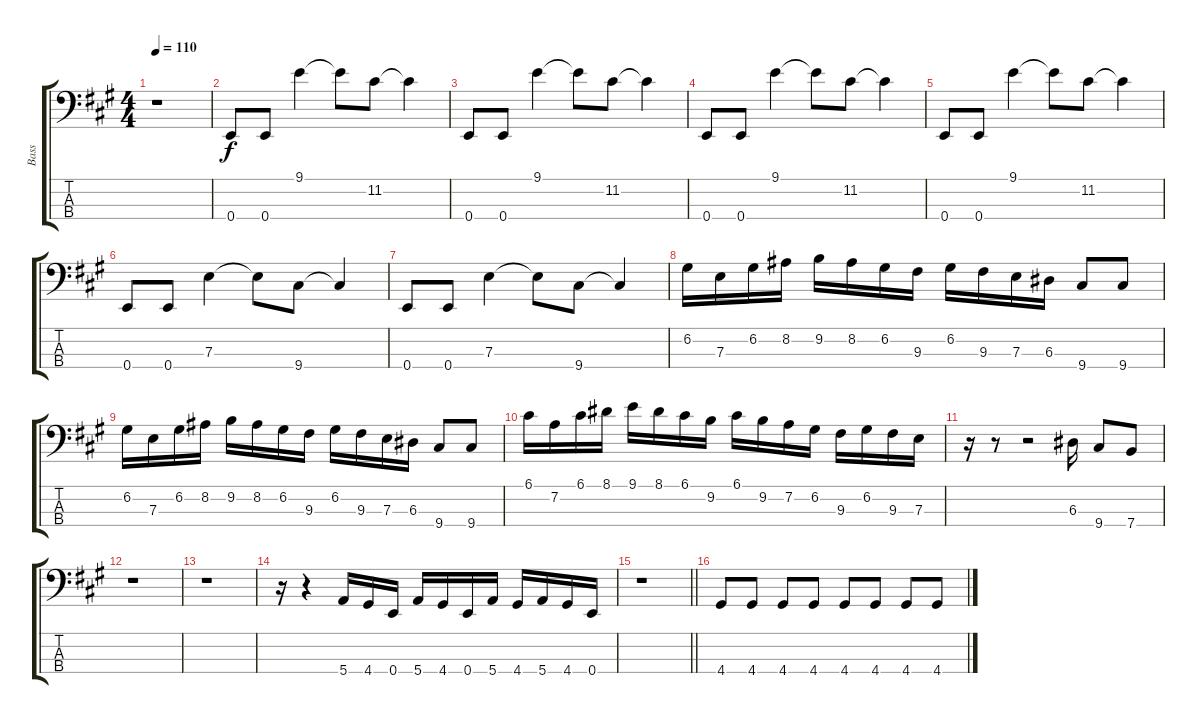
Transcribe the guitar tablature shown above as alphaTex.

\track ("Bass" "Bass") {instrument electricbassfinger}
\staff {score tabs}
\tuning (G2 D2 A1 E1) {hide}
\ts (4 4)
\tempo 110
\clef f4
\ks a
r.1{dy f instrument electricbassfinger} |
0.4.8 0.4.8 9.1.4 9.1{t}.8 11.2.8 11.2{t}.4 |
0.4.8 0.4.8 9.1.4 9.1{t}.8 11.2.8 11.2{t}.4 |
0.4.8 0.4.8 9.1.4 9.1{t}.8 11.2.8 11.2{t}.4 |
0.4.8 0.4.8 9.1.4 9.1{t}.8 11.2.8 11.2{t}.4 |
0.4.8 0.4.8 7.3.4 7.3{t}.8 9.4.8 9.4{t}.4 |
0.4.8 0.4.8 7.3.4 7.3{t}.8 9.4.8 9.4{t}.4 |
6.2.16 7.3.16 6.2.16 8.2.16 9.2.16 8.2.16 6.2.16 9.3.16 6.2.16 9.3.16 7.3.16 6.3.16 9.4.8 9.4.8 |
6.2.16 7.3.16 6.2.16 8.2.16 9.2.16 8.2.16 6.2.16 9.3.16 6.2.16 9.3.16 7.3.16 6.3.16 9.4.8 9.4.8 |
6.1.16 7.2.16 6.1.16 8.1.16 9.1.16 8.1.16 6.1.16 9.2.16 6.1.16 9.2.16 7.2.16 6.2.16 9.3.16 6.2.16 9.3.16 7.3.16 |
r.16 r.8 r.2 6.3.16 9.4.8 7.4.8 |
r.1 |
r.1 |
r.16 r.4 5.4.16 4.4.16 0.4.16 5.4.16 4.4.16 0.4.16 5.4.16 4.4.16 5.4.16 4.4.16 0.4.16 |
\barLineRight lightlight
r.1 |
4.4.8 4.4.8 4.4.8 4.4.8 4.4.8 4.4.8 4.4.8 4.4.8
